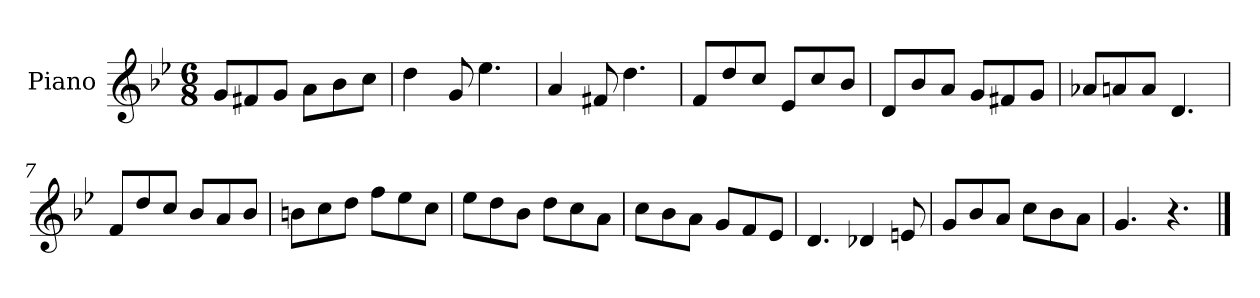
**kern
*part1
*staff1
*I"Piano
*I'Pno.
*clefG2
*k[b-e-]
*M6/8
*MM120
=1
8g/L
8f#X/
8g/J
8a\L
8b-\
8cc\J
=2
4dd\
8g/
4.ee-\
=3
4a/
8f#X/
4.dd\
=4
8f/L
8dd/
8cc/J
8e-/L
8cc/
8b-/J
=5
8d/L
8b-/
8a/J
8g/L
8f#X/
8g/J
=6
8a-X/L
8an/
8a/J
4.d/
=7
8f/L
8dd/
8cc/J
8b-/L
8a/
8b-/J
!!LO:LB:g=z
=8
8bn\L
8cc\
8dd\J
8ff\L
8ee-\
8cc\J
=9
8ee-\L
8dd\
8b-\J
8dd\L
8cc\
8a\J
=10
8cc\L
8b-\
8a\J
8g/L
8f/
8e-/J
=11
4.d/
4d-X/
8en/
=12
8g/L
8b-/
8a/J
8cc\L
8b-\
8a\J
=13
4.g/
4.r
==
*-
